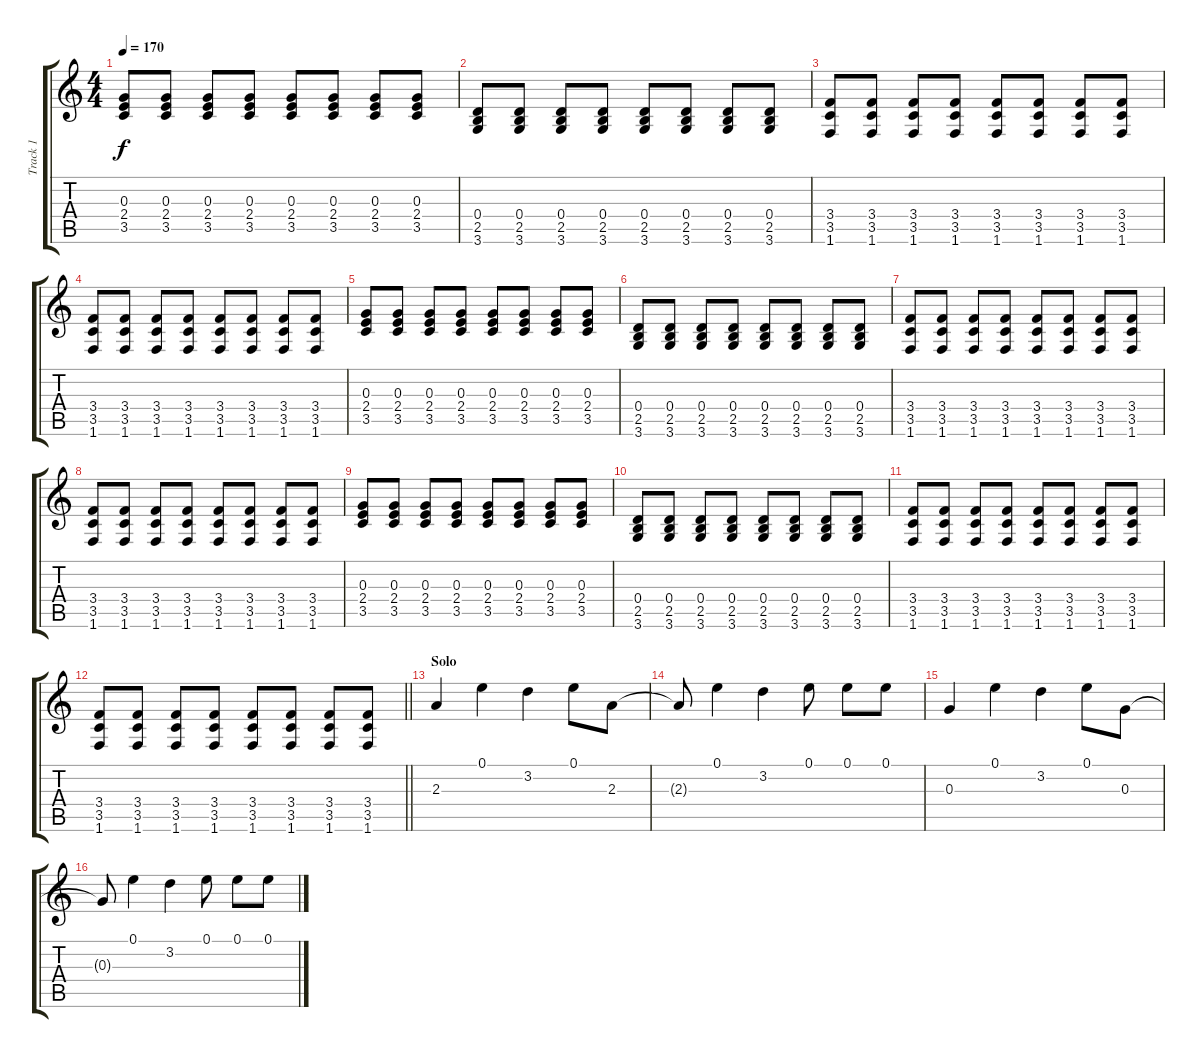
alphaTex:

\track ("Track 1" "Track 1") {instrument distortionguitar}
\staff {score tabs}
\tuning (E4 B3 G3 D3 A2 E2) {hide}
\ts (4 4)
\tempo 170
\clef g2
\ks c
(0.3 2.4 3.5).8{dy f} (0.3 2.4 3.5).8 (0.3 2.4 3.5).8 (0.3 2.4 3.5).8 (0.3 2.4 3.5).8 (0.3 2.4 3.5).8 (0.3 2.4 3.5).8 (0.3 2.4 3.5).8 |
(0.4 2.5 3.6).8 (0.4 2.5 3.6).8 (0.4 2.5 3.6).8 (0.4 2.5 3.6).8 (0.4 2.5 3.6).8 (0.4 2.5 3.6).8 (0.4 2.5 3.6).8 (0.4 2.5 3.6).8 |
(3.4 3.5 1.6).8 (3.4 3.5 1.6).8 (3.4 3.5 1.6).8 (3.4 3.5 1.6).8 (3.4 3.5 1.6).8 (3.4 3.5 1.6).8 (3.4 3.5 1.6).8 (3.4 3.5 1.6).8 |
(3.4 3.5 1.6).8 (3.4 3.5 1.6).8 (3.4 3.5 1.6).8 (3.4 3.5 1.6).8 (3.4 3.5 1.6).8 (3.4 3.5 1.6).8 (3.4 3.5 1.6).8 (3.4 3.5 1.6).8 |
(0.3 2.4 3.5).8 (0.3 2.4 3.5).8 (0.3 2.4 3.5).8 (0.3 2.4 3.5).8 (0.3 2.4 3.5).8 (0.3 2.4 3.5).8 (0.3 2.4 3.5).8 (0.3 2.4 3.5).8 |
(0.4 2.5 3.6).8 (0.4 2.5 3.6).8 (0.4 2.5 3.6).8 (0.4 2.5 3.6).8 (0.4 2.5 3.6).8 (0.4 2.5 3.6).8 (0.4 2.5 3.6).8 (0.4 2.5 3.6).8 |
(3.4 3.5 1.6).8 (3.4 3.5 1.6).8 (3.4 3.5 1.6).8 (3.4 3.5 1.6).8 (3.4 3.5 1.6).8 (3.4 3.5 1.6).8 (3.4 3.5 1.6).8 (3.4 3.5 1.6).8 |
(3.4 3.5 1.6).8 (3.4 3.5 1.6).8 (3.4 3.5 1.6).8 (3.4 3.5 1.6).8 (3.4 3.5 1.6).8 (3.4 3.5 1.6).8 (3.4 3.5 1.6).8 (3.4 3.5 1.6).8 |
(0.3 2.4 3.5).8 (0.3 2.4 3.5).8 (0.3 2.4 3.5).8 (0.3 2.4 3.5).8 (0.3 2.4 3.5).8 (0.3 2.4 3.5).8 (0.3 2.4 3.5).8 (0.3 2.4 3.5).8 |
(0.4 2.5 3.6).8 (0.4 2.5 3.6).8 (0.4 2.5 3.6).8 (0.4 2.5 3.6).8 (0.4 2.5 3.6).8 (0.4 2.5 3.6).8 (0.4 2.5 3.6).8 (0.4 2.5 3.6).8 |
(3.4 3.5 1.6).8 (3.4 3.5 1.6).8 (3.4 3.5 1.6).8 (3.4 3.5 1.6).8 (3.4 3.5 1.6).8 (3.4 3.5 1.6).8 (3.4 3.5 1.6).8 (3.4 3.5 1.6).8 |
\barLineRight lightlight
(3.4 3.5 1.6).8 (3.4 3.5 1.6).8 (3.4 3.5 1.6).8 (3.4 3.5 1.6).8 (3.4 3.5 1.6).8 (3.4 3.5 1.6).8 (3.4 3.5 1.6).8 (3.4 3.5 1.6).8 |
\section ("" "Solo")
2.3.4 0.1.4 3.2.4 0.1.8 2.3.8 |
2.3{t}.8 0.1.4 3.2.4 0.1.8 0.1.8 0.1.8 |
0.3.4 0.1.4 3.2.4 0.1.8 0.3.8 |
0.3{t}.8 0.1.4 3.2.4 0.1.8 0.1.8 0.1.8
